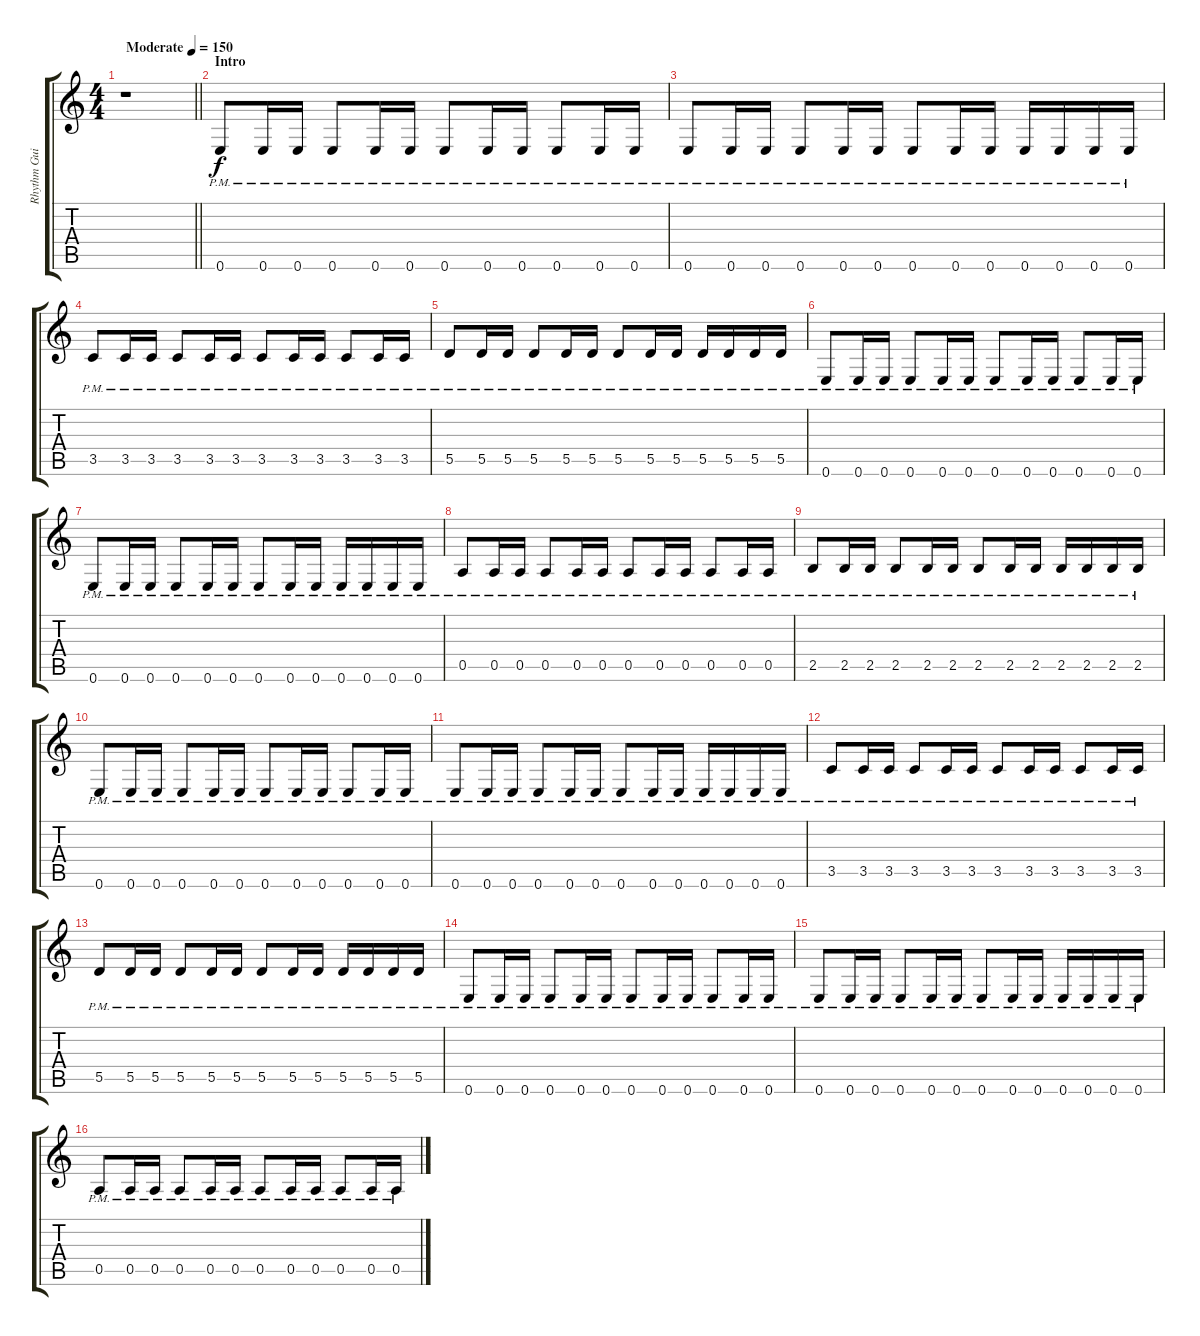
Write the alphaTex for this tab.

\track ("Rhythm Guitar I" "Rhythm Gui") {instrument overdrivenguitar}
\staff {score tabs}
\tuning (E4 B3 G3 D3 A2 E2) {hide}
\ts (4 4)
\tempo (150 "Moderate")
\clef g2
\barLineRight lightlight
\ks c
r.1{dy f instrument overdrivenguitar} |
\section ("" "Intro")
0.6{pm}.8 0.6{pm}.16 0.6{pm}.16 0.6{pm}.8 0.6{pm}.16 0.6{pm}.16 0.6{pm}.8 0.6{pm}.16 0.6{pm}.16 0.6{pm}.8 0.6{pm}.16 0.6{pm}.16 |
0.6{pm}.8 0.6{pm}.16 0.6{pm}.16 0.6{pm}.8 0.6{pm}.16 0.6{pm}.16 0.6{pm}.8 0.6{pm}.16 0.6{pm}.16 0.6{pm}.16 0.6{pm}.16 0.6{pm}.16 0.6{pm}.16 |
3.5{pm}.8 3.5{pm}.16 3.5{pm}.16 3.5{pm}.8 3.5{pm}.16 3.5{pm}.16 3.5{pm}.8 3.5{pm}.16 3.5{pm}.16 3.5{pm}.8 3.5{pm}.16 3.5{pm}.16 |
5.5{pm}.8 5.5{pm}.16 5.5{pm}.16 5.5{pm}.8 5.5{pm}.16 5.5{pm}.16 5.5{pm}.8 5.5{pm}.16 5.5{pm}.16 5.5{pm}.16 5.5{pm}.16 5.5{pm}.16 5.5{pm}.16 |
0.6{pm}.8 0.6{pm}.16 0.6{pm}.16 0.6{pm}.8 0.6{pm}.16 0.6{pm}.16 0.6{pm}.8 0.6{pm}.16 0.6{pm}.16 0.6{pm}.8 0.6{pm}.16 0.6{pm}.16 |
0.6{pm}.8 0.6{pm}.16 0.6{pm}.16 0.6{pm}.8 0.6{pm}.16 0.6{pm}.16 0.6{pm}.8 0.6{pm}.16 0.6{pm}.16 0.6{pm}.16 0.6{pm}.16 0.6{pm}.16 0.6{pm}.16 |
0.5{pm}.8 0.5{pm}.16 0.5{pm}.16 0.5{pm}.8 0.5{pm}.16 0.5{pm}.16 0.5{pm}.8 0.5{pm}.16 0.5{pm}.16 0.5{pm}.8 0.5{pm}.16 0.5{pm}.16 |
2.5{pm}.8 2.5{pm}.16 2.5{pm}.16 2.5{pm}.8 2.5{pm}.16 2.5{pm}.16 2.5{pm}.8 2.5{pm}.16 2.5{pm}.16 2.5{pm}.16 2.5{pm}.16 2.5{pm}.16 2.5{pm}.16 |
0.6{pm}.8 0.6{pm}.16 0.6{pm}.16 0.6{pm}.8 0.6{pm}.16 0.6{pm}.16 0.6{pm}.8 0.6{pm}.16 0.6{pm}.16 0.6{pm}.8 0.6{pm}.16 0.6{pm}.16 |
0.6{pm}.8 0.6{pm}.16 0.6{pm}.16 0.6{pm}.8 0.6{pm}.16 0.6{pm}.16 0.6{pm}.8 0.6{pm}.16 0.6{pm}.16 0.6{pm}.16 0.6{pm}.16 0.6{pm}.16 0.6{pm}.16 |
3.5{pm}.8 3.5{pm}.16 3.5{pm}.16 3.5{pm}.8 3.5{pm}.16 3.5{pm}.16 3.5{pm}.8 3.5{pm}.16 3.5{pm}.16 3.5{pm}.8 3.5{pm}.16 3.5{pm}.16 |
5.5{pm}.8 5.5{pm}.16 5.5{pm}.16 5.5{pm}.8 5.5{pm}.16 5.5{pm}.16 5.5{pm}.8 5.5{pm}.16 5.5{pm}.16 5.5{pm}.16 5.5{pm}.16 5.5{pm}.16 5.5{pm}.16 |
0.6{pm}.8 0.6{pm}.16 0.6{pm}.16 0.6{pm}.8 0.6{pm}.16 0.6{pm}.16 0.6{pm}.8 0.6{pm}.16 0.6{pm}.16 0.6{pm}.8 0.6{pm}.16 0.6{pm}.16 |
0.6{pm}.8 0.6{pm}.16 0.6{pm}.16 0.6{pm}.8 0.6{pm}.16 0.6{pm}.16 0.6{pm}.8 0.6{pm}.16 0.6{pm}.16 0.6{pm}.16 0.6{pm}.16 0.6{pm}.16 0.6{pm}.16 |
0.5{pm}.8 0.5{pm}.16 0.5{pm}.16 0.5{pm}.8 0.5{pm}.16 0.5{pm}.16 0.5{pm}.8 0.5{pm}.16 0.5{pm}.16 0.5{pm}.8 0.5{pm}.16 0.5{pm}.16
